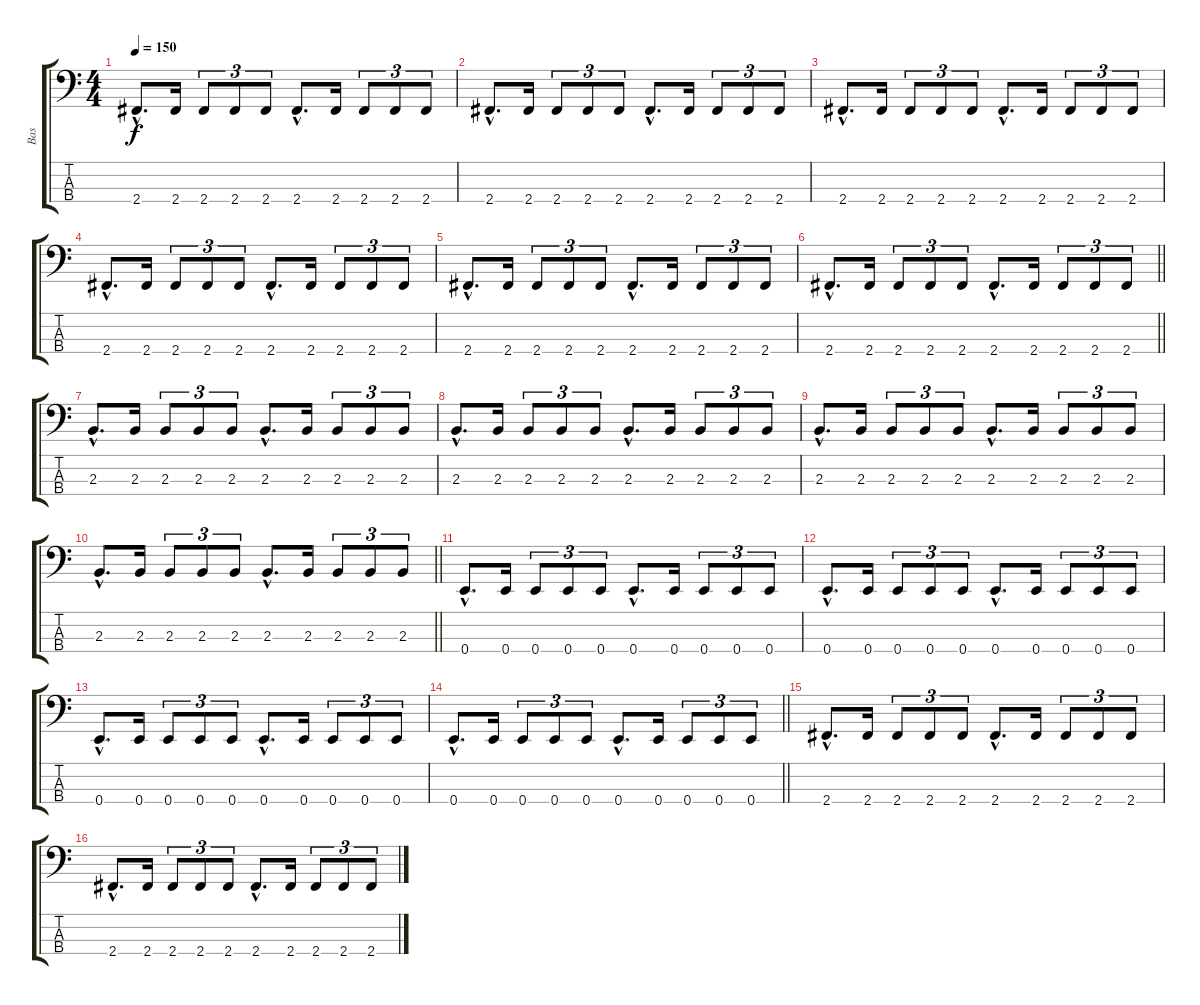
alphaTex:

\track ("Bas" "Bas") {instrument electricbasspick}
\staff {score tabs}
\tuning (G2 D2 A1 E1) {hide}
\ts (4 4)
\tempo 150
\clef f4
\ks c
2.4{hac}.8{d dy f} 2.4.16 2.4.8{tu (3 2)} 2.4.8{tu (3 2)} 2.4.8{tu (3 2)} 2.4{hac}.8{d} 2.4.16 2.4.8{tu (3 2)} 2.4.8{tu (3 2)} 2.4.8{tu (3 2)} |
2.4{hac}.8{d} 2.4.16 2.4.8{tu (3 2)} 2.4.8{tu (3 2)} 2.4.8{tu (3 2)} 2.4{hac}.8{d} 2.4.16 2.4.8{tu (3 2)} 2.4.8{tu (3 2)} 2.4.8{tu (3 2)} |
2.4{hac}.8{d} 2.4.16 2.4.8{tu (3 2)} 2.4.8{tu (3 2)} 2.4.8{tu (3 2)} 2.4{hac}.8{d} 2.4.16 2.4.8{tu (3 2)} 2.4.8{tu (3 2)} 2.4.8{tu (3 2)} |
2.4{hac}.8{d} 2.4.16 2.4.8{tu (3 2)} 2.4.8{tu (3 2)} 2.4.8{tu (3 2)} 2.4{hac}.8{d} 2.4.16 2.4.8{tu (3 2)} 2.4.8{tu (3 2)} 2.4.8{tu (3 2)} |
2.4{hac}.8{d} 2.4.16 2.4.8{tu (3 2)} 2.4.8{tu (3 2)} 2.4.8{tu (3 2)} 2.4{hac}.8{d} 2.4.16 2.4.8{tu (3 2)} 2.4.8{tu (3 2)} 2.4.8{tu (3 2)} |
\barLineRight lightlight
2.4{hac}.8{d} 2.4.16 2.4.8{tu (3 2)} 2.4.8{tu (3 2)} 2.4.8{tu (3 2)} 2.4{hac}.8{d} 2.4.16 2.4.8{tu (3 2)} 2.4.8{tu (3 2)} 2.4.8{tu (3 2)} |
2.3{hac}.8{d} 2.3.16 2.3.8{tu (3 2)} 2.3.8{tu (3 2)} 2.3.8{tu (3 2)} 2.3{hac}.8{d} 2.3.16 2.3.8{tu (3 2)} 2.3.8{tu (3 2)} 2.3.8{tu (3 2)} |
2.3{hac}.8{d} 2.3.16 2.3.8{tu (3 2)} 2.3.8{tu (3 2)} 2.3.8{tu (3 2)} 2.3{hac}.8{d} 2.3.16 2.3.8{tu (3 2)} 2.3.8{tu (3 2)} 2.3.8{tu (3 2)} |
2.3{hac}.8{d} 2.3.16 2.3.8{tu (3 2)} 2.3.8{tu (3 2)} 2.3.8{tu (3 2)} 2.3{hac}.8{d} 2.3.16 2.3.8{tu (3 2)} 2.3.8{tu (3 2)} 2.3.8{tu (3 2)} |
\barLineRight lightlight
2.3{hac}.8{d} 2.3.16 2.3.8{tu (3 2)} 2.3.8{tu (3 2)} 2.3.8{tu (3 2)} 2.3{hac}.8{d} 2.3.16 2.3.8{tu (3 2)} 2.3.8{tu (3 2)} 2.3.8{tu (3 2)} |
0.4{hac}.8{d} 0.4.16 0.4.8{tu (3 2)} 0.4.8{tu (3 2)} 0.4.8{tu (3 2)} 0.4{hac}.8{d} 0.4.16 0.4.8{tu (3 2)} 0.4.8{tu (3 2)} 0.4.8{tu (3 2)} |
0.4{hac}.8{d} 0.4.16 0.4.8{tu (3 2)} 0.4.8{tu (3 2)} 0.4.8{tu (3 2)} 0.4{hac}.8{d} 0.4.16 0.4.8{tu (3 2)} 0.4.8{tu (3 2)} 0.4.8{tu (3 2)} |
0.4{hac}.8{d} 0.4.16 0.4.8{tu (3 2)} 0.4.8{tu (3 2)} 0.4.8{tu (3 2)} 0.4{hac}.8{d} 0.4.16 0.4.8{tu (3 2)} 0.4.8{tu (3 2)} 0.4.8{tu (3 2)} |
\barLineRight lightlight
0.4{hac}.8{d} 0.4.16 0.4.8{tu (3 2)} 0.4.8{tu (3 2)} 0.4.8{tu (3 2)} 0.4{hac}.8{d} 0.4.16 0.4.8{tu (3 2)} 0.4.8{tu (3 2)} 0.4.8{tu (3 2)} |
2.4{hac}.8{d} 2.4.16 2.4.8{tu (3 2)} 2.4.8{tu (3 2)} 2.4.8{tu (3 2)} 2.4{hac}.8{d} 2.4.16 2.4.8{tu (3 2)} 2.4.8{tu (3 2)} 2.4.8{tu (3 2)} |
2.4{hac}.8{d} 2.4.16 2.4.8{tu (3 2)} 2.4.8{tu (3 2)} 2.4.8{tu (3 2)} 2.4{hac}.8{d} 2.4.16 2.4.8{tu (3 2)} 2.4.8{tu (3 2)} 2.4.8{tu (3 2)}
